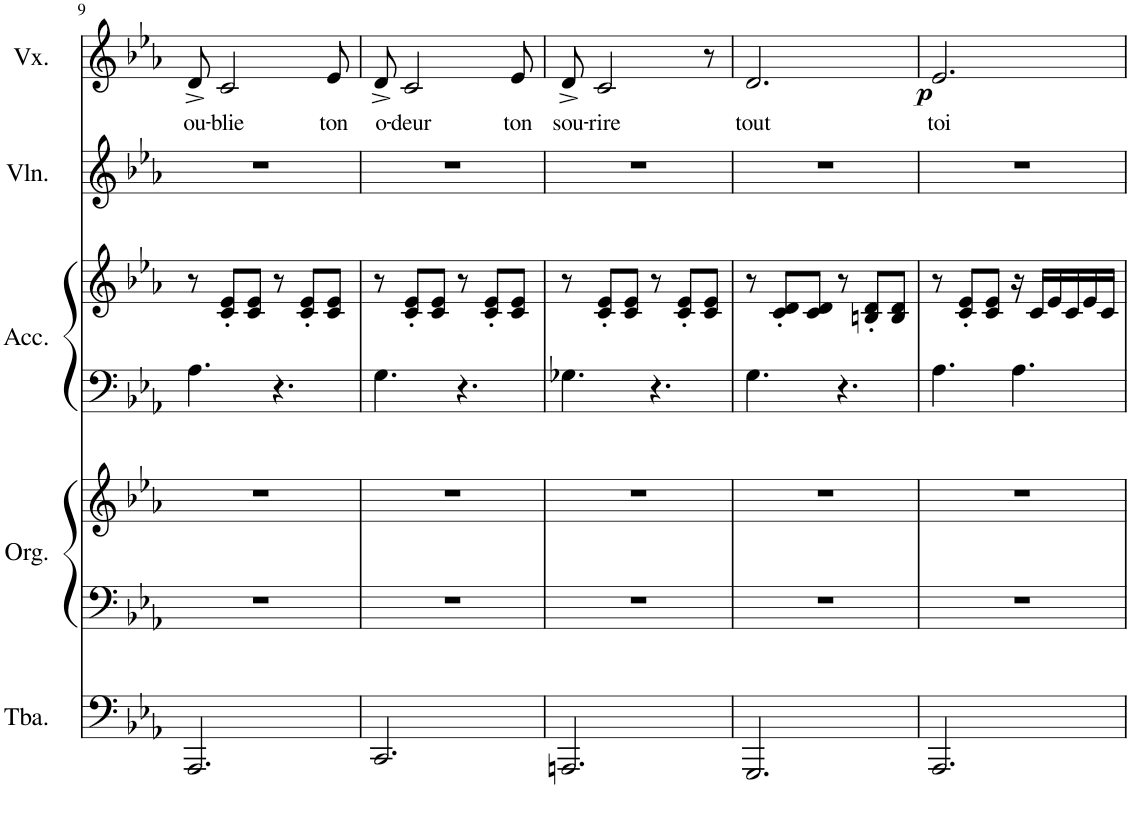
**kern	**kern	**kern	**kern	**kern	**kern	**kern	**text	**dynam
*part5	*part4	*part4	*part3	*part3	*part2	*part1	*part1	*part1
*staff7	*staff6	*staff5	*staff4	*staff3	*staff2	*staff1	*staff1	*staff1
*I"Tuba	*I"Orgue	*	*I"Accordéon	*	*I"Violon	*I"Voix	*	*
*I'Tba.	*I'Org.	*	*I'Acc.	*	*I'Vln.	*I'Vx.	*	*
!!LO:PB:g=z
*clefF4	*clefF4	*clefG2	*clefF4	*clefG2	*clefG2	*clefG2	*	*
*k[b-e-a-]	*k[b-e-a-]	*k[b-e-a-]	*k[b-e-a-]	*k[b-e-a-]	*k[b-e-a-]	*k[b-e-a-]	*	*
*M6/8	*M6/8	*M6/8	*M6/8	*M6/8	*M6/8	*M6/8	*	*
=9	=9	=9	=9	=9	=9	=9	=9	=9
!	!	!	!	!	!	!	!LO:LY:b	!
2.AAA-/	2.r	2.r	4.A-\	8r	2.r	8d^/	ou-	.
!	!	!	!	!	!	!	!LO:LY:b	!
.	.	.	.	8c/' 8e-/'L	.	2c/	-blie	.
.	.	.	.	8c/ 8e-/J	.	.	.	.
.	.	.	4.r	8r	.	.	.	.
.	.	.	.	8c/' 8e-/'L	.	.	.	.
!	!	!	!	!	!	!	!LO:LY:b	!
.	.	.	.	8c/ 8e-/J	.	8e-/	ton	.
=10	=10	=10	=10	=10	=10	=10	=10	=10
!	!	!	!	!	!	!	!LO:LY:b	!
2.CC/	2.r	2.r	4.G\	8r	2.r	8d^/	o-	.
!	!	!	!	!	!	!	!LO:LY:b	!
.	.	.	.	8c/' 8e-/'L	.	2c/	-deur	.
.	.	.	.	8c/ 8e-/J	.	.	.	.
.	.	.	4.r	8r	.	.	.	.
.	.	.	.	8c/' 8e-/'L	.	.	.	.
!	!	!	!	!	!	!	!LO:LY:b	!
.	.	.	.	8c/ 8e-/J	.	8e-/	ton	.
=11	=11	=11	=11	=11	=11	=11	=11	=11
!	!	!	!	!	!	!	!LO:LY:b	!
2.AAAn/	2.r	2.r	4.G-X\	8r	2.r	8d^/	sou-	.
!	!	!	!	!	!	!	!LO:LY:b	!
.	.	.	.	8c/' 8e-/'L	.	2c/	-rire	.
.	.	.	.	8c/ 8e-/J	.	.	.	.
.	.	.	4.r	8r	.	.	.	.
.	.	.	.	8c/' 8e-/'L	.	.	.	.
.	.	.	.	8c/ 8e-/J	.	8r	.	.
=12	=12	=12	=12	=12	=12	=12	=12	=12
!	!	!	!	!	!	!	!LO:LY:b	!
2.GGG/	2.r	2.r	4.G\	8r	2.r	2.d/	tout	.
.	.	.	.	8c/' 8d/'L	.	.	.	.
.	.	.	.	8c/ 8d/J	.	.	.	.
.	.	.	4.r	8r	.	.	.	.
.	.	.	.	8Bn/' 8d/'L	.	.	.	.
.	.	.	.	8B/ 8d/J	.	.	.	.
=13	=13	=13	=13	=13	=13	=13	=13	=13
!	!	!	!	!	!	!	!LO:LY:b	!LO:DY:b
2.AAA-/	2.r	2.r	4.A-\	8r	2.r	2.e-/	toi	p
.	.	.	.	8c/' 8e-/'L	.	.	.	.
.	.	.	.	8c/ 8e-/J	.	.	.	.
.	.	.	4.A-\	16r	.	.	.	.
.	.	.	.	16c/LL	.	.	.	.
.	.	.	.	16e-/	.	.	.	.
.	.	.	.	16c/	.	.	.	.
.	.	.	.	16e-/	.	.	.	.
.	.	.	.	16c/JJ	.	.	.	.
=	=	=	=	=	=	=	=	=
*-	*-	*-	*-	*-	*-	*-	*-	*-
